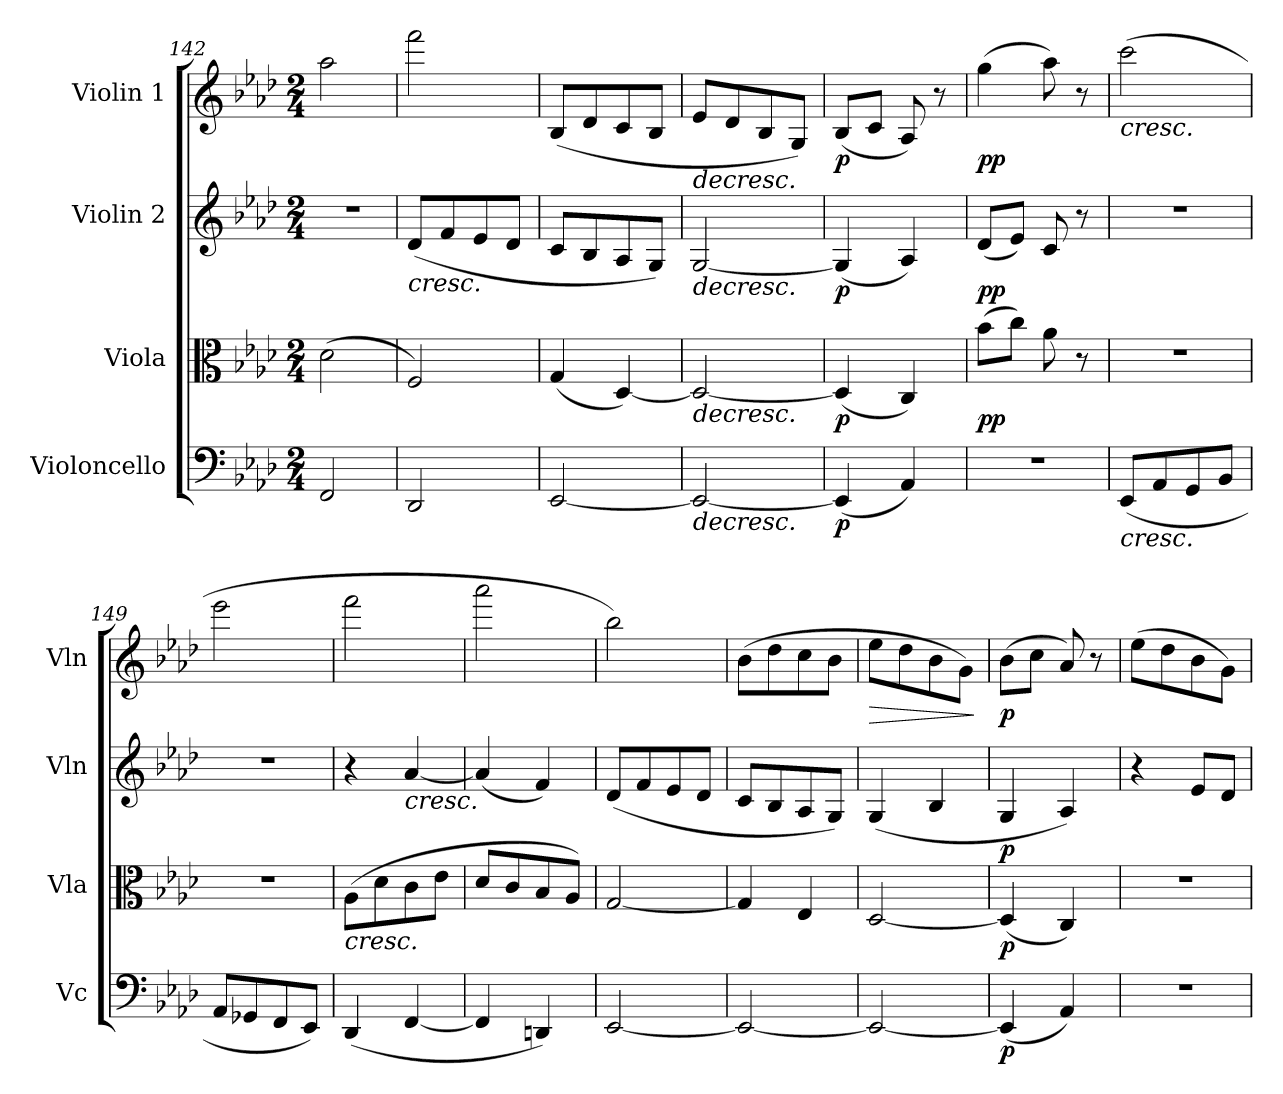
**kern	**dynam	**kern	**dynam	**kern	**dynam	**kern	**dynam
*part4	*part4	*part3	*part3	*part2	*part2	*part1	*part1
*staff4	*staff4	*staff3	*staff3	*staff2	*staff2	*staff1	*staff1
*I"Violoncello	*	*I"Viola	*	*I"Violin 2	*	*I"Violin 1	*
*I'Vc	*	*I'Vla	*	*I'Vln	*	*I'Vln	*
*clefF4	*	*clefC3	*	*clefG2	*	*clefG2	*
*k[b-e-a-d-]	*	*k[b-e-a-d-]	*	*k[b-e-a-d-]	*	*k[b-e-a-d-]	*
*M2/4	*	*M2/4	*	*M2/4	*	*M2/4	*
=142	=142	=142	=142	=142	=142	=142	=142
2FF/	.	(2d-\	.	2r	.	2aa-\	.
=143	=143	=143	=143	=143	=143	=143	=143
!	!	!	!	!LO:TX:b:i:t=cresc.	!	!	!
2DD-/	.	2F/)	.	(8d-/L	.	2fff\	.
.	.	.	.	8f/	.	.	.
.	.	.	.	8e-/	.	.	.
.	.	.	.	8d-/J	.	.	.
=144	=144	=144	=144	=144	=144	=144	=144
[2EE-/	.	(4G/	.	8c/L	.	(8B-/L	.
.	.	.	.	8B-/	.	8d-/	.
.	.	[4D-/)	.	8A-/	.	8c/	.
.	.	.	.	8G/J)	.	8B-/J	.
=145	=145	=145	=145	=145	=145	=145	=145
!	!LO:HP:b	!	!LO:HP:b	!	!LO:HP:b	!	!LO:HP:b
2EE-/_	>	2D-/_	>	[2G/	>	8e-/L	>
.	.	.	.	.	.	8d-/	.
.	.	.	.	.	.	8B-/	.
.	.	.	.	.	.	8G/J)	.
=146	=146	=146	=146	=146	=146	=146	=146
!	!LO:DY:b	!	!LO:DY:b	!	!LO:DY:b	!	!LO:DY:b
(4EE-/]	p	(4D-/]	p	(4G/]	p	(8B-/L	p
.	.	.	.	.	.	8c/J	.
4AA-/)	.	4C/)	.	4A-/)	.	8A-/)	.
.	.	.	.	.	.	8r	.
=147	=147	=147	=147	=147	=147	=147	=147
!	!	!	!LO:DY:b	!	!LO:DY:b	!	!LO:DY:b
2r	.	(8b-\L	pp	(8d-/L	pp	(4gg\	pp
.	.	8cc\J)	.	8e-/J)	.	.	.
.	.	8a-\	.	8c/	.	8aa-\)	.
.	.	8r	.	8r	.	8r	.
=148	=148	=148	=148	=148	=148	=148	=148
!	!	!	!	!	!	!LO:TX:b:i:t=cresc.	!
!LO:TX:b:i:t=cresc.	!	!	!	!	!	!	!
(8EE-/L	.	2r	.	2r	.	(2ccc\	.
8AA-/	.	.	.	.	.	.	.
8GG/	.	.	.	.	.	.	.
8BB-/J	.	.	.	.	.	.	.
!!LO:LB:g=z
=149	=149	=149	=149	=149	=149	=149	=149
8AA-/L	.	2r	.	2r	.	2eee-\	.
8GG-X/	.	.	.	.	.	.	.
8FF/	.	.	.	.	.	.	.
8EE-/J)	.	.	.	.	.	.	.
!!LO:LB:g=z
=150	=150	=150	=150	=150	=150	=150	=150
!	!	!LO:TX:b:i:t=cresc.	!	!	!	!	!
(4DD-/	.	(8A-\L	.	4r	.	2fff\	.
.	.	8d-\	.	.	.	.	.
!	!	!	!	!LO:TX:b:i:t=cresc.	!	!	!
[4FF/	.	8c\	.	[4a-/	.	.	.
.	.	8e-\J	.	.	.	.	.
=151	=151	=151	=151	=151	=151	=151	=151
4FF/]	.	8d-/L	.	(4a-/]	.	2aaa-\	.
.	.	8c/	.	.	.	.	.
4DDn/)	.	8B-/	.	4f/)	.	.	.
.	.	8A-/J)	.	.	.	.	.
=152	=152	=152	=152	=152	=152	=152	=152
[2EE-/	.	[2G/	.	(8d-/L	.	2bb-\)	.
.	.	.	.	8f/	.	.	.
.	.	.	.	8e-/	.	.	.
.	.	.	.	8d-/J	.	.	.
=153	=153	=153	=153	=153	=153	=153	=153
2EE-/_	.	4G/]	.	8c/L	.	(8b-\L	.
.	.	.	.	8B-/	.	8dd-\	.
.	.	4E-/	.	8A-/	.	8cc\	.
.	.	.	.	8G/J)	.	8b-\J	.
=154	=154	=154	=154	=154	=154	=154	=154
!	!	!	!	!	!	!	!LO:HP:b
2EE-/_	.	[2D-/	.	(4G/	.	8ee-\L	>
.	.	.	.	.	.	8dd-\	.
.	.	.	.	4B-/	.	8b-\	.
.	.	.	.	.	.	8g\J)	.
.	]	.	]	.	]	.	]
=155	=155	=155	=155	=155	=155	=155	=155
!	!LO:DY:b	!	!LO:DY:b	!	!LO:DY:b	!	!LO:DY:b
(4EE-/]	p	(4D-/]	p	4G/	p	(8b-\L	p
.	.	.	.	.	.	8cc\J	.
4AA-/)	.	4C/)	.	4A-/)	.	8a-/)	.
.	.	.	.	.	.	8r	.
=156	=156	=156	=156	=156	=156	=156	=156
2r	.	2r	.	4r	.	(8ee-\L	.
.	.	.	.	.	.	8dd-\	.
.	.	.	.	8e-/L	.	8b-\	.
.	.	.	.	8d-/J	.	8g\J)	.
.	.	.	.	.	.	.	]
=	=	=	=	=	=	=	=
*-	*-	*-	*-	*-	*-	*-	*-
